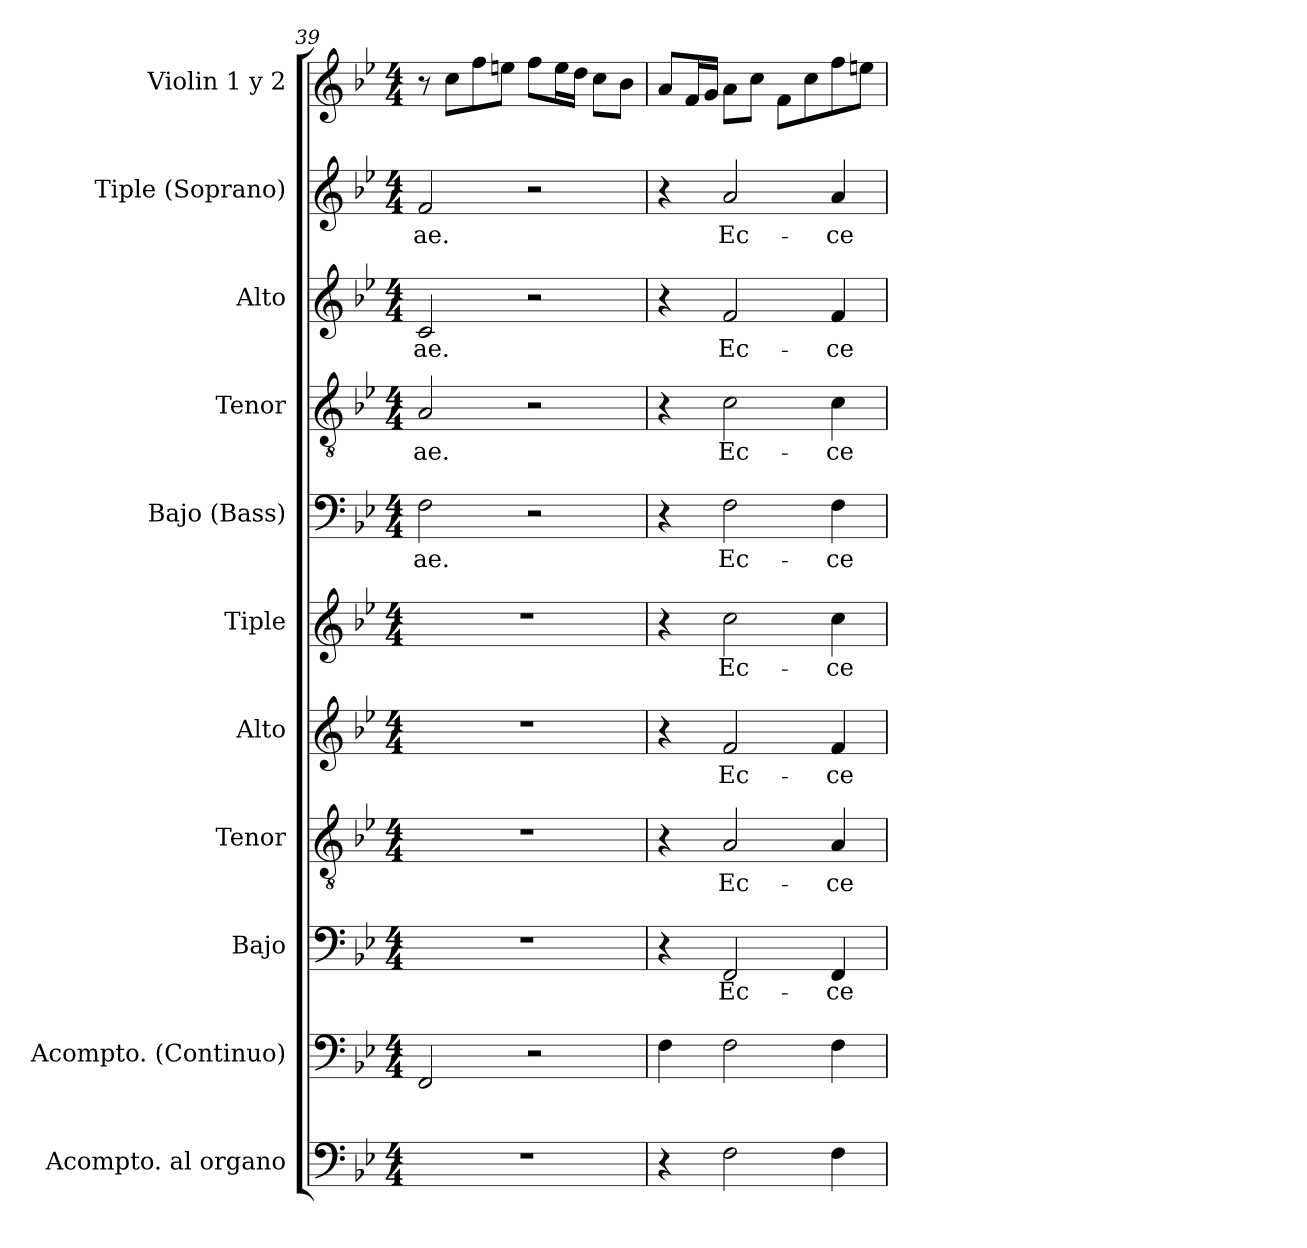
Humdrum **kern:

**kern	**kern	**kern	**text	**kern	**text	**kern	**text	**kern	**text	**kern	**text	**kern	**text	**kern	**text	**kern	**text	**kern
*part11	*part10	*part9	*part9	*part8	*part8	*part7	*part7	*part6	*part6	*part5	*part5	*part4	*part4	*part3	*part3	*part2	*part2	*part1
*staff11	*staff10	*staff9	*staff9	*staff8	*staff8	*staff7	*staff7	*staff6	*staff6	*staff5	*staff5	*staff4	*staff4	*staff3	*staff3	*staff2	*staff2	*staff1
*I"Acompto. al organo	*I"Acompto. (Continuo)	*I"Bajo	*	*I"Tenor	*	*I"Alto	*	*I"Tiple	*	*I"Bajo (Bass)	*	*I"Tenor	*	*I"Alto	*	*I"Tiple (Soprano)	*	*I"Violin  1 y 2
*I'Org.	*I'Cont.	*I'B.	*	*I'T.	*	*I'A.	*	*	*	*I'B.	*	*I'T.	*	*I'A.	*	*I'S.	*	*
*clefF4	*clefF4	*clefF4	*	*clefGv2	*	*clefG2	*	*clefG2	*	*clefF4	*	*clefGv2	*	*clefG2	*	*clefG2	*	*clefG2
*	*	*	*	*ITrd7c12	*	*	*	*	*	*	*	*ITrd7c12	*	*	*	*	*	*
*k[b-e-]	*k[b-e-]	*k[b-e-]	*	*k[b-e-]	*	*k[b-e-]	*	*k[b-e-]	*	*k[b-e-]	*	*k[b-e-]	*	*k[b-e-]	*	*k[b-e-]	*	*k[b-e-]
*B-:	*B-:	*B-:	*	*B-:	*	*B-:	*	*B-:	*	*B-:	*	*B-:	*	*B-:	*	*B-:	*	*B-:
*M4/4	*M4/4	*M4/4	*	*M4/4	*	*M4/4	*	*M4/4	*	*M4/4	*	*M4/4	*	*M4/4	*	*M4/4	*	*M4/4
=39	=39	=39	=39	=39	=39	=39	=39	=39	=39	=39	=39	=39	=39	=39	=39	=39	=39	=39
!	!	!	!	!	!	!	!	!	!	!	!LO:LY:b:color=#000000	!	!	!	!	!	!	!
!	!	!	!	!	!	!	!	!	!	!	!	!	!LO:LY:b:color=#000000	!	!	!	!	!
!	!	!	!	!	!	!	!	!	!	!	!	!	!	!	!LO:LY:b:color=#000000	!	!	!
!	!	!	!	!	!	!	!	!	!	!	!	!	!	!	!	!	!LO:LY:b:color=#000000	!
1r	2FFi/	1r	.	1r	.	1r	.	1r	.	2Fi\	-ae.	2AAi/	-ae.	2ci/	-ae.	2fi/	-ae.	8r
.	.	.	.	.	.	.	.	.	.	.	.	.	.	.	.	.	.	8cci\L
.	.	.	.	.	.	.	.	.	.	.	.	.	.	.	.	.	.	8ffi\
.	.	.	.	.	.	.	.	.	.	.	.	.	.	.	.	.	.	8eeni\J
.	2r	.	.	.	.	.	.	.	.	2r	.	2r	.	2r	.	2r	.	8ffi\L
.	.	.	.	.	.	.	.	.	.	.	.	.	.	.	.	.	.	16eei\L
.	.	.	.	.	.	.	.	.	.	.	.	.	.	.	.	.	.	16ddi\JJ
.	.	.	.	.	.	.	.	.	.	.	.	.	.	.	.	.	.	8cci\L
.	.	.	.	.	.	.	.	.	.	.	.	.	.	.	.	.	.	8b-i\J
=40	=40	=40	=40	=40	=40	=40	=40	=40	=40	=40	=40	=40	=40	=40	=40	=40	=40	=40
4r	4Fi\	4r	.	4r	.	4r	.	4r	.	4r	.	4r	.	4r	.	4r	.	8ai/L
.	.	.	.	.	.	.	.	.	.	.	.	.	.	.	.	.	.	16fi/L
.	.	.	.	.	.	.	.	.	.	.	.	.	.	.	.	.	.	16gi/JJ
!	!	!	!LO:LY:b:color=#000000	!	!	!	!	!	!	!	!	!	!	!	!	!	!	!
!	!	!	!	!	!LO:LY:b:color=#000000	!	!	!	!	!	!	!	!	!	!	!	!	!
!	!	!	!	!	!	!	!LO:LY:b:color=#000000	!	!	!	!	!	!	!	!	!	!	!
!	!	!	!	!	!	!	!	!	!LO:LY:b:color=#000000	!	!	!	!	!	!	!	!	!
!	!	!	!	!	!	!	!	!	!	!	!LO:LY:b:color=#000000	!	!	!	!	!	!	!
!	!	!	!	!	!	!	!	!	!	!	!	!	!LO:LY:b:color=#000000	!	!	!	!	!
!	!	!	!	!	!	!	!	!	!	!	!	!	!	!	!LO:LY:b:color=#000000	!	!	!
!	!	!	!	!	!	!	!	!	!	!	!	!	!	!	!	!	!LO:LY:b:color=#000000	!
2Fi\	2Fi\	2FFi/	Ec-	2AAi/	Ec-	2fi/	Ec-	2cci\	Ec-	2Fi\	Ec-	2Ci\	Ec-	2fi/	Ec-	2ai/	Ec-	8ai\L
.	.	.	.	.	.	.	.	.	.	.	.	.	.	.	.	.	.	8cci\J
.	.	.	.	.	.	.	.	.	.	.	.	.	.	.	.	.	.	8fi\L
.	.	.	.	.	.	.	.	.	.	.	.	.	.	.	.	.	.	8cci\
!	!	!	!LO:LY:b:color=#000000	!	!	!	!	!	!	!	!	!	!	!	!	!	!	!
!	!	!	!	!	!LO:LY:b:color=#000000	!	!	!	!	!	!	!	!	!	!	!	!	!
!	!	!	!	!	!	!	!LO:LY:b:color=#000000	!	!	!	!	!	!	!	!	!	!	!
!	!	!	!	!	!	!	!	!	!LO:LY:b:color=#000000	!	!	!	!	!	!	!	!	!
!	!	!	!	!	!	!	!	!	!	!	!LO:LY:b:color=#000000	!	!	!	!	!	!	!
!	!	!	!	!	!	!	!	!	!	!	!	!	!LO:LY:b:color=#000000	!	!	!	!	!
!	!	!	!	!	!	!	!	!	!	!	!	!	!	!	!LO:LY:b:color=#000000	!	!	!
!	!	!	!	!	!	!	!	!	!	!	!	!	!	!	!	!	!LO:LY:b:color=#000000	!
4Fi\	4Fi\	4FFi/	-ce	4AAi/	-ce	4fi/	-ce	4cci\	-ce	4Fi\	-ce	4Ci\	-ce	4fi/	-ce	4ai/	-ce	8ffi\
.	.	.	.	.	.	.	.	.	.	.	.	.	.	.	.	.	.	8eeni\J
=	=	=	=	=	=	=	=	=	=	=	=	=	=	=	=	=	=	=
*-	*-	*-	*-	*-	*-	*-	*-	*-	*-	*-	*-	*-	*-	*-	*-	*-	*-	*-
